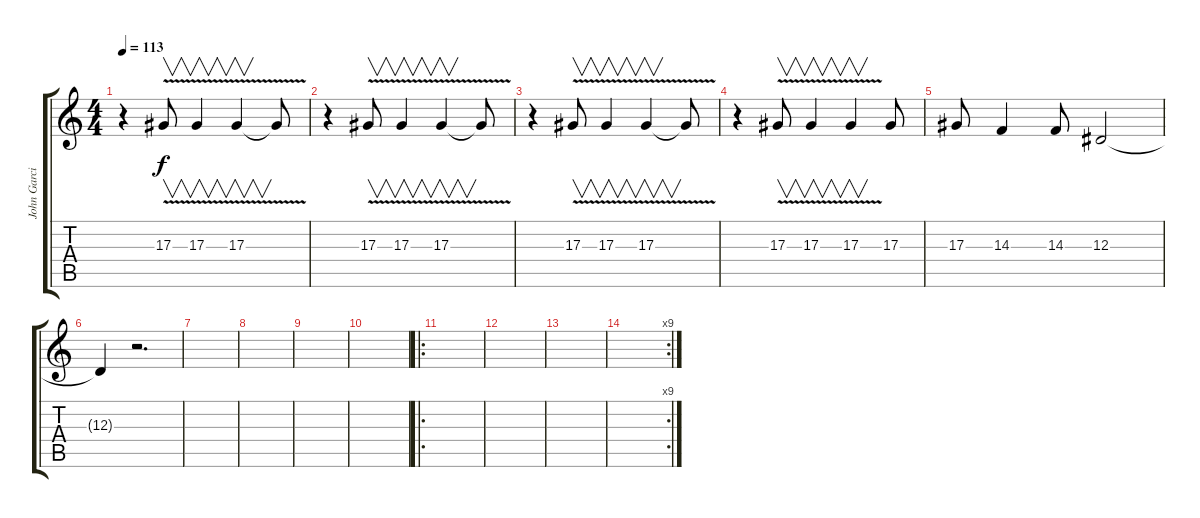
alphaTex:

\track ("John Garcia (Vocals)" "John Garci") {instrument flute}
\staff {score tabs}
\tuning (C4 G3 Eb3 Bb2 F2 C2) {hide}
\ts (4 4)
\tempo 113
\clef g2
\ks c
r.4{dy f} 17.3{v}.8{v} 17.3{v}.4{v} 17.3{v}.4{v} 17.3{t}.8 |
r.4 17.3{v}.8{v} 17.3{v}.4{v} 17.3{v}.4{v} 17.3{t}.8 |
r.4 17.3{v}.8{v} 17.3{v}.4{v} 17.3{v}.4{v} 17.3{t}.8 |
r.4 17.3{v}.8{v} 17.3{v}.4{v} 17.3{v}.4{v} 17.3.8 |
17.3.8 14.3.4 14.3.8 12.3.2 |
12.3{t}.4 r.2{d} |
|
|
|
|
\ro
|
|
|
\rc 9
